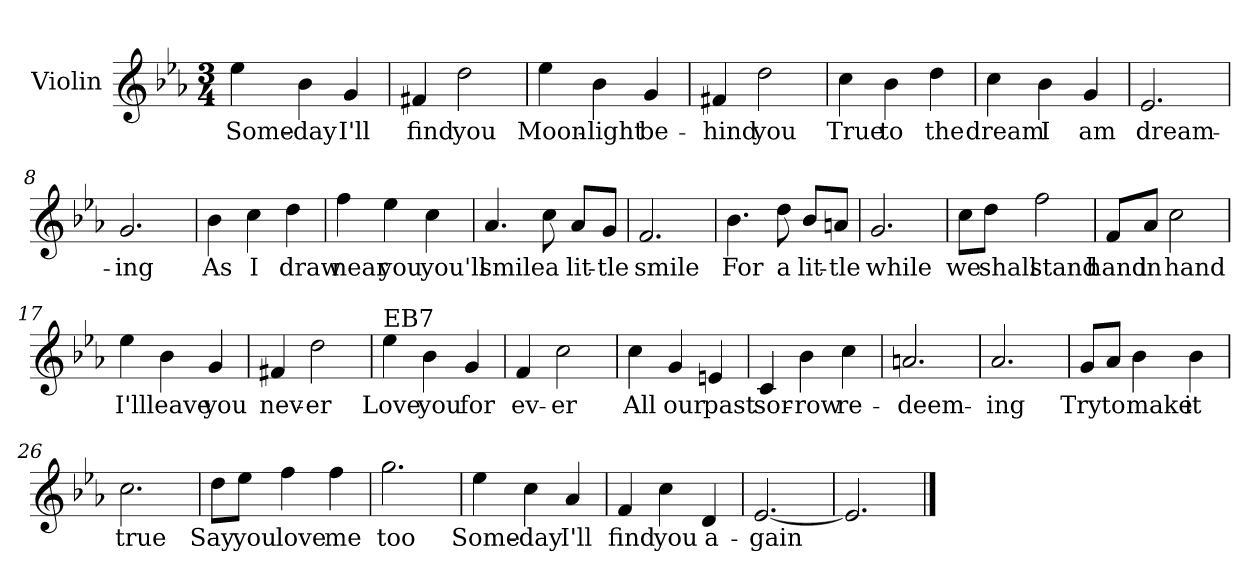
**kern	**text
*part1	*part1
*staff1	*staff1
*I"Violin	*
*I'Vln	*
*clefG2	*
*k[b-e-a-]	*
*E-:	*
*M3/4	*
=1	=1
4ee-\	Some-
4b-\	-day
4g/	I'll
=2	=2
4f#X/	find
2dd\	you
=3	=3
4ee-\	Moon-
4b-\	-light
4g/	be-
=4	=4
4f#X/	-hind
2dd\	you
!!LO:LB:g=z
=5	=5
4cc\	True
4b-\	to
4dd\	the
=6	=6
4cc\	dream
4b-\	I
4g/	am
=7	=7
2.e-/	dream-
=8	=8
2.g/	-ing
!!LO:LB:g=z
=9	=9
4b-\	As
4cc\	I
4dd\	draw
=10	=10
4ff\	near
4ee-\	you
4cc\	you'll
=11	=11
4.a-/	smile
8cc\	a
8a-/L	lit-
8g/J	-tle
=12	=12
2.f/	smile
!!LO:LB:g=z
=13	=13
4.b-\	For
8dd\	a
8b-/L	lit-
8an/J	-tle
=14	=14
2.g/	while
=15	=15
8cc\L	we
8dd\J	shall
2ff\	stand
=16	=16
8f/L	hand
8a-/J	in
2cc\	hand
!!LO:LB:g=z
=17	=17
4ee-\	I'll
4b-\	leave
4g/	you
=18	=18
4f#X/	nev-
2dd\	-er
=19	=19
!LO:TX:a:t=EB7	!
4ee-\	Love
4b-\	you
4g/	for
=20	=20
4f/	ev-
2cc\	-er
!!LO:LB:g=z
=21	=21
4cc\	All
4g/	our
4en/	past
=22	=22
4c/	sor-
4b-\	-row
4cc\	re-
=23	=23
2.an/	-deem-
=24	=24
2.a-/	-ing
!!LO:LB:g=z
=25	=25
8g/L	Try
8a-/J	to
4b-\	make
4b-\	it
=26	=26
2.cc\	true
=27	=27
8dd\L	Say
8ee-\J	you
4ff\	love
4ff\	me
=28	=28
2.gg\	too
!!LO:LB:g=z
=29	=29
4ee-\	Some-
4cc\	-day
4a-/	I'll
=30	=30
4f/	find
4cc\	you
4d/	a-
=31	=31
[2.e-/	-gain
=32	=32
2.e-/]	.
==	==
*-	*-
